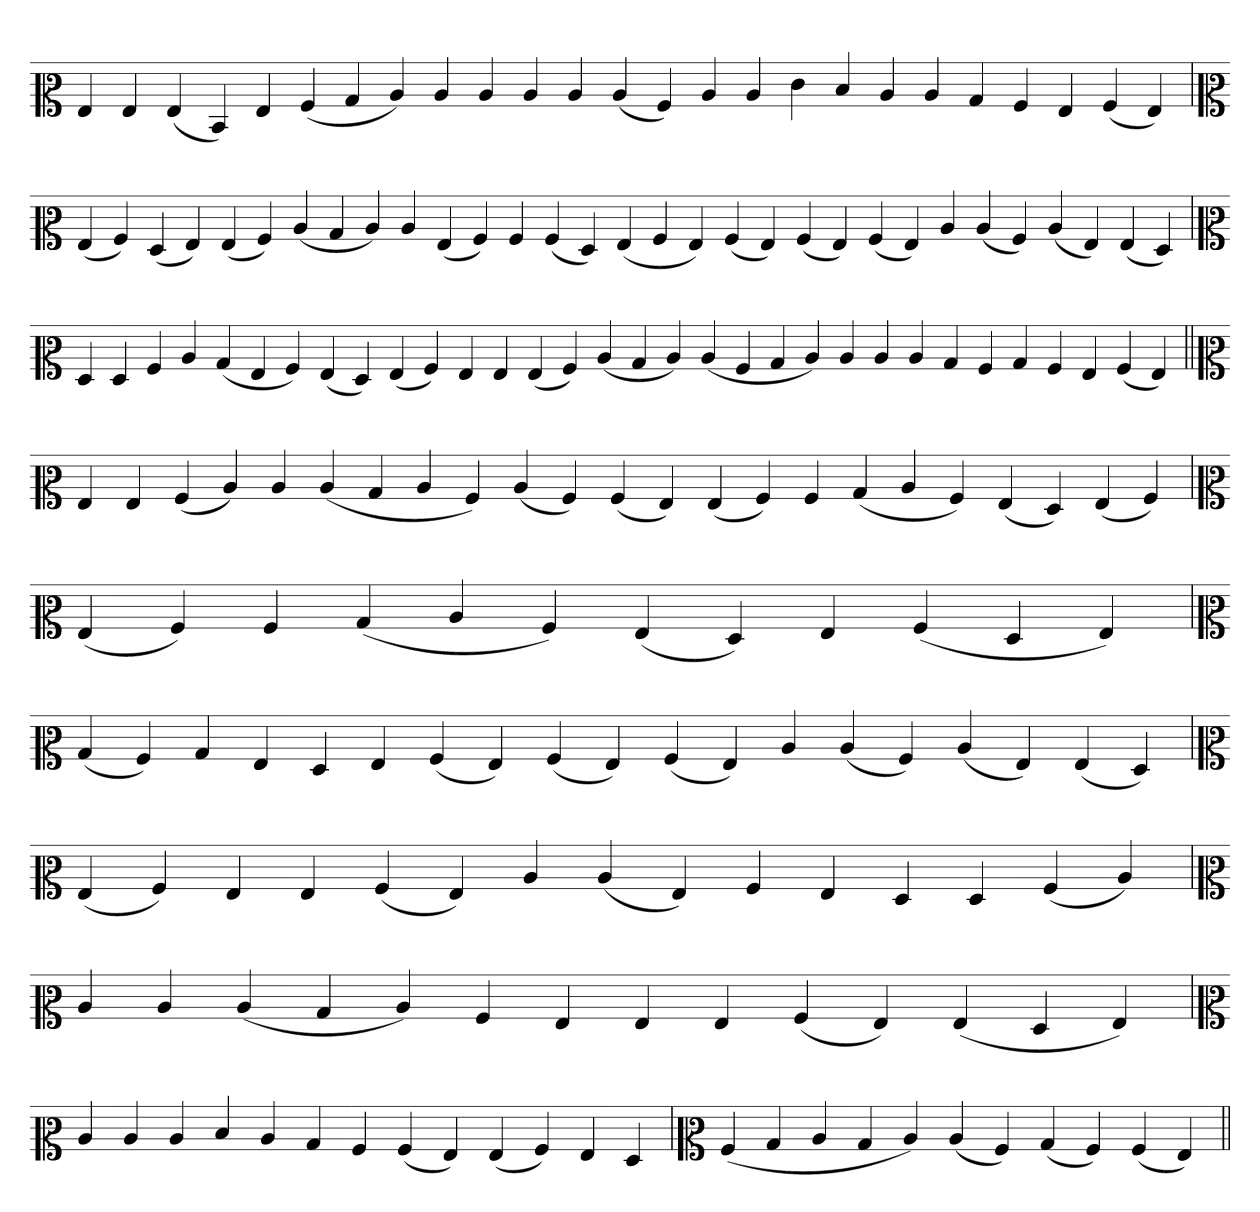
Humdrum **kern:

**kern
*part1
*staff1
*clefC2
=
4G
4G
(4G
4D)
4G
(4A
4B
4c)
4c
4c
4c
4c
(4c
4A)
4c
4c
4e
4d
4c
4c
4B
4A
4G
(4A
4G)
='
*clefC2
(4G
4A)
(4F
4G)
(4G
4A)
(4c
4B
4c)
4c
(4G
4A)
4A
(4A
4F)
(4G
4A
4G)
(4A
4G)
(4A
4G)
(4A
4G)
4c
(4c
4A)
(4c
4G)
(4G
4F)
=
*clefC2
4F
4F
4A
4c
(4B
4G
4A)
(4G
4F)
(4G
4A)
4G
4G
(4G
4A)
(4c
4B
4c)
(4c
4A
4B
4c)
4c
4c
4c
4B
4A
4B
4A
4G
(4A
4G)
=||
*clefC2
4G
4G
(4A
4c)
4c
(4c
4B
4c
4A)
(4c
4A)
(4A
4G)
(4G
4A)
4A
(4B
4c
4A)
(4G
4F)
(4G
4A)
=`
*clefC2
(4G
4A)
4A
(4B
4c
4A)
(4G
4F)
4G
(4A
4F
4G)
=`
*clefC2
(4B
4A)
4B
4G
4F
4G
(4A
4G)
(4A
4G)
(4A
4G)
4c
(4c
4A)
(4c
4G)
(4G
4F)
=
*clefC2
(4G
4A)
4G
4G
(4A
4G)
4c
(4c
4G)
4A
4G
4F
4F
(4A
4c)
=`
*clefC2
4c
4c
(4c
4B
4c)
4A
4G
4G
4G
(4A
4G)
(4G
4F
4G)
=`
*clefC2
4c
4c
4c
4d
4c
4B
4A
(4A
4G)
(4G
4A)
4G
4F
=`
*clefC2
(4A
4B
4c
4B
4c)
(4c
4A)
(4B
4A)
(4A
4G)
=||
*-
